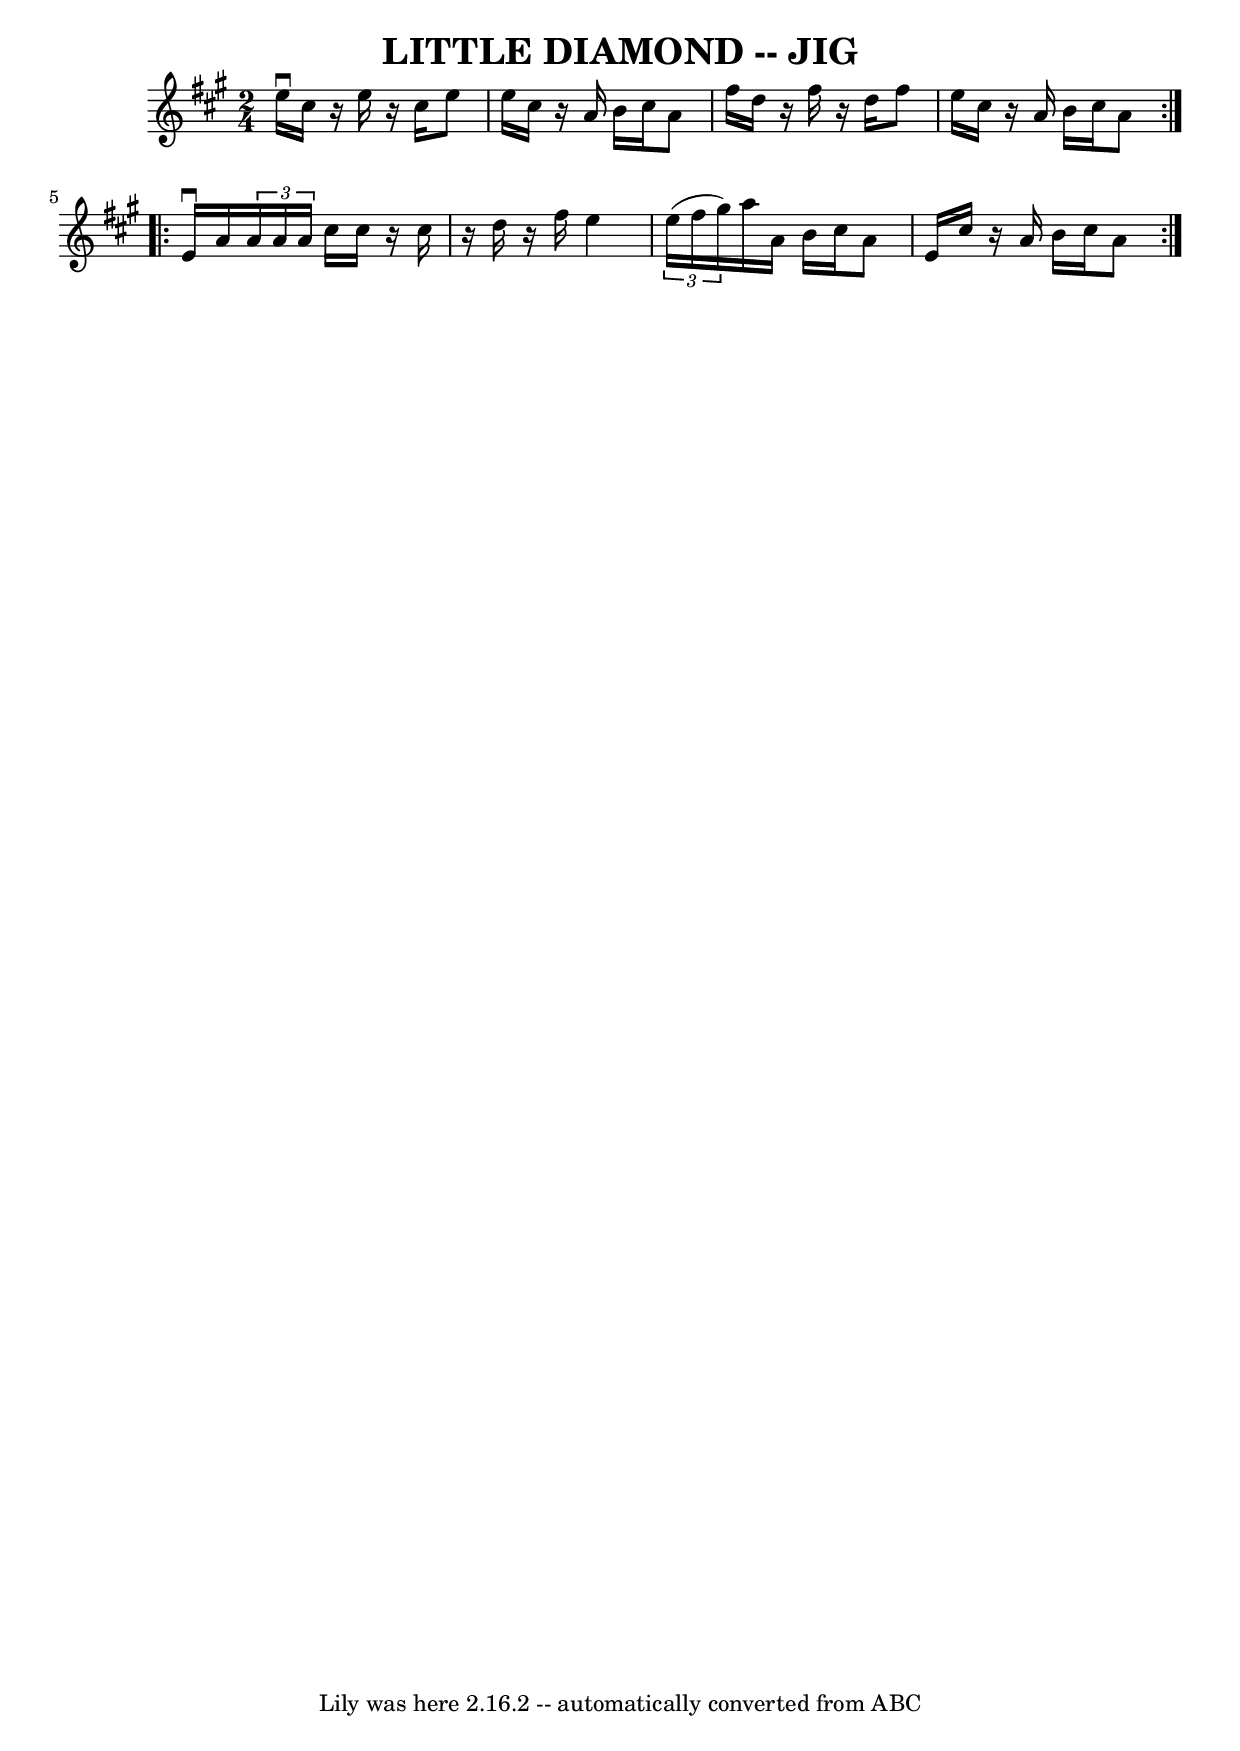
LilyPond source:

\version "2.7.40"
\include "Mammoth.ily"
\header {
	book = "Ryan's Mammoth Collection of Fiddle Tunes"
	crossRefNumber = "1"
	footnotes = ""
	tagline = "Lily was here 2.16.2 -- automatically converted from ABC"
	title = "LITTLE DIAMOND -- JIG"
}
voicedefault =  {
\set Score.defaultBarType = "empty"

\repeat volta 2 {
\time 2/4 \key a \major e''16^\downbow cis''16    r16 e''16    r16 cis''16 
 e''8    |
 e''16 cis''16    r16 a'16 b'16 cis''16 a'8    
|
 fis''16 d''16    r16 fis''16    r16 d''16 fis''8    |
   
e''16 cis''16    r16 a'16 b'16 cis''16 a'8    }     
\repeat volta 2 { e'16^\downbow a'16    \times 2/3 { a'16 a'16    
a'16  } cis''16 cis''16    r16 cis''16    |
   r16 d''16    r16 
fis''16 e''4    |
   \times 2/3 { e''16 (fis''16 gis''16) } 
 a''16 a'16 b'16 cis''16 a'8    |
 e'16 cis''16    r16 
a'16 b'16 cis''16 a'8    }   
}

\score{
    <<

	\context Staff="default"
	{
	    \voicedefault 
	}

    >>
	\layout {
	}
	\midi {}
}
